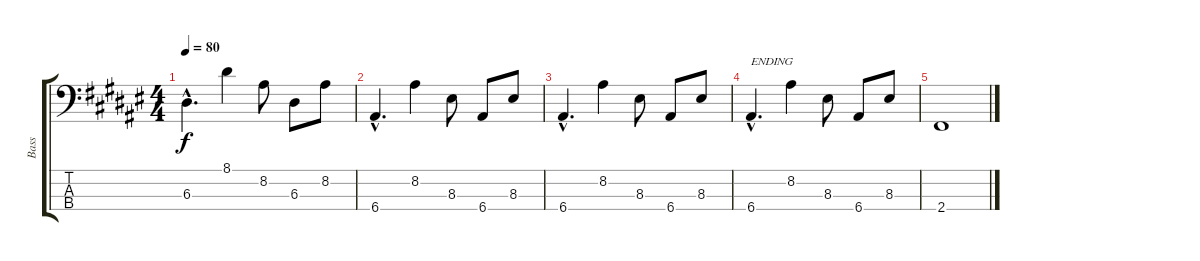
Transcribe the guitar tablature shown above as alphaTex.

\track ("Bass" "Bass") {instrument electricbassfinger}
\staff {score tabs}
\tuning (G2 D2 A1 E1) {hide}
\ts (4 4)
\tempo 80
\clef f4
\ks f#
6.3{hac}.4{d dy f} 8.1.4 8.2.8 6.3.8 8.2.8 |
6.4{hac}.4{d} 8.2.4 8.3.8 6.4.8 8.3.8 |
6.4{hac}.4{d} 8.2.4 8.3.8 6.4.8 8.3.8 |
6.4{hac}.4{d txt "ENDING" volume 0} 8.2.4 8.3.8 6.4.8 8.3.8 |
2.4.1
